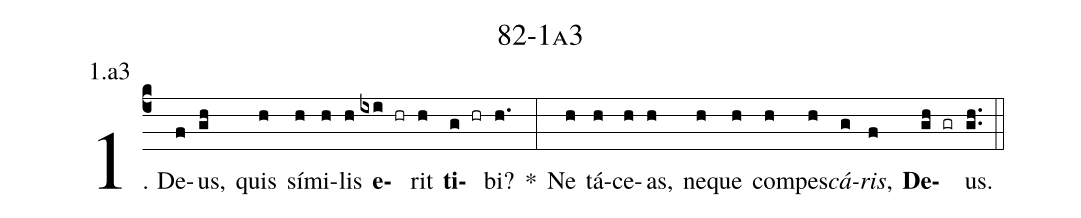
name: 82-1a3;
annotation: 1.a3;
%%
(c4)1. De(f)us,(gh) quis(h) sí(h)mi(h)lis(h) <b>e</b>(ixi hr)rit(h) <b>ti</b>(g hr)bi?(h.) *(:) Ne(h) tá(h)ce(h)as,(h) ne(h)que(h) com(h)pes(h)<i>cá</i>(g)<i>ris</i>,(f) <b>De</b>(gh gr)us.(gh..) (::)
